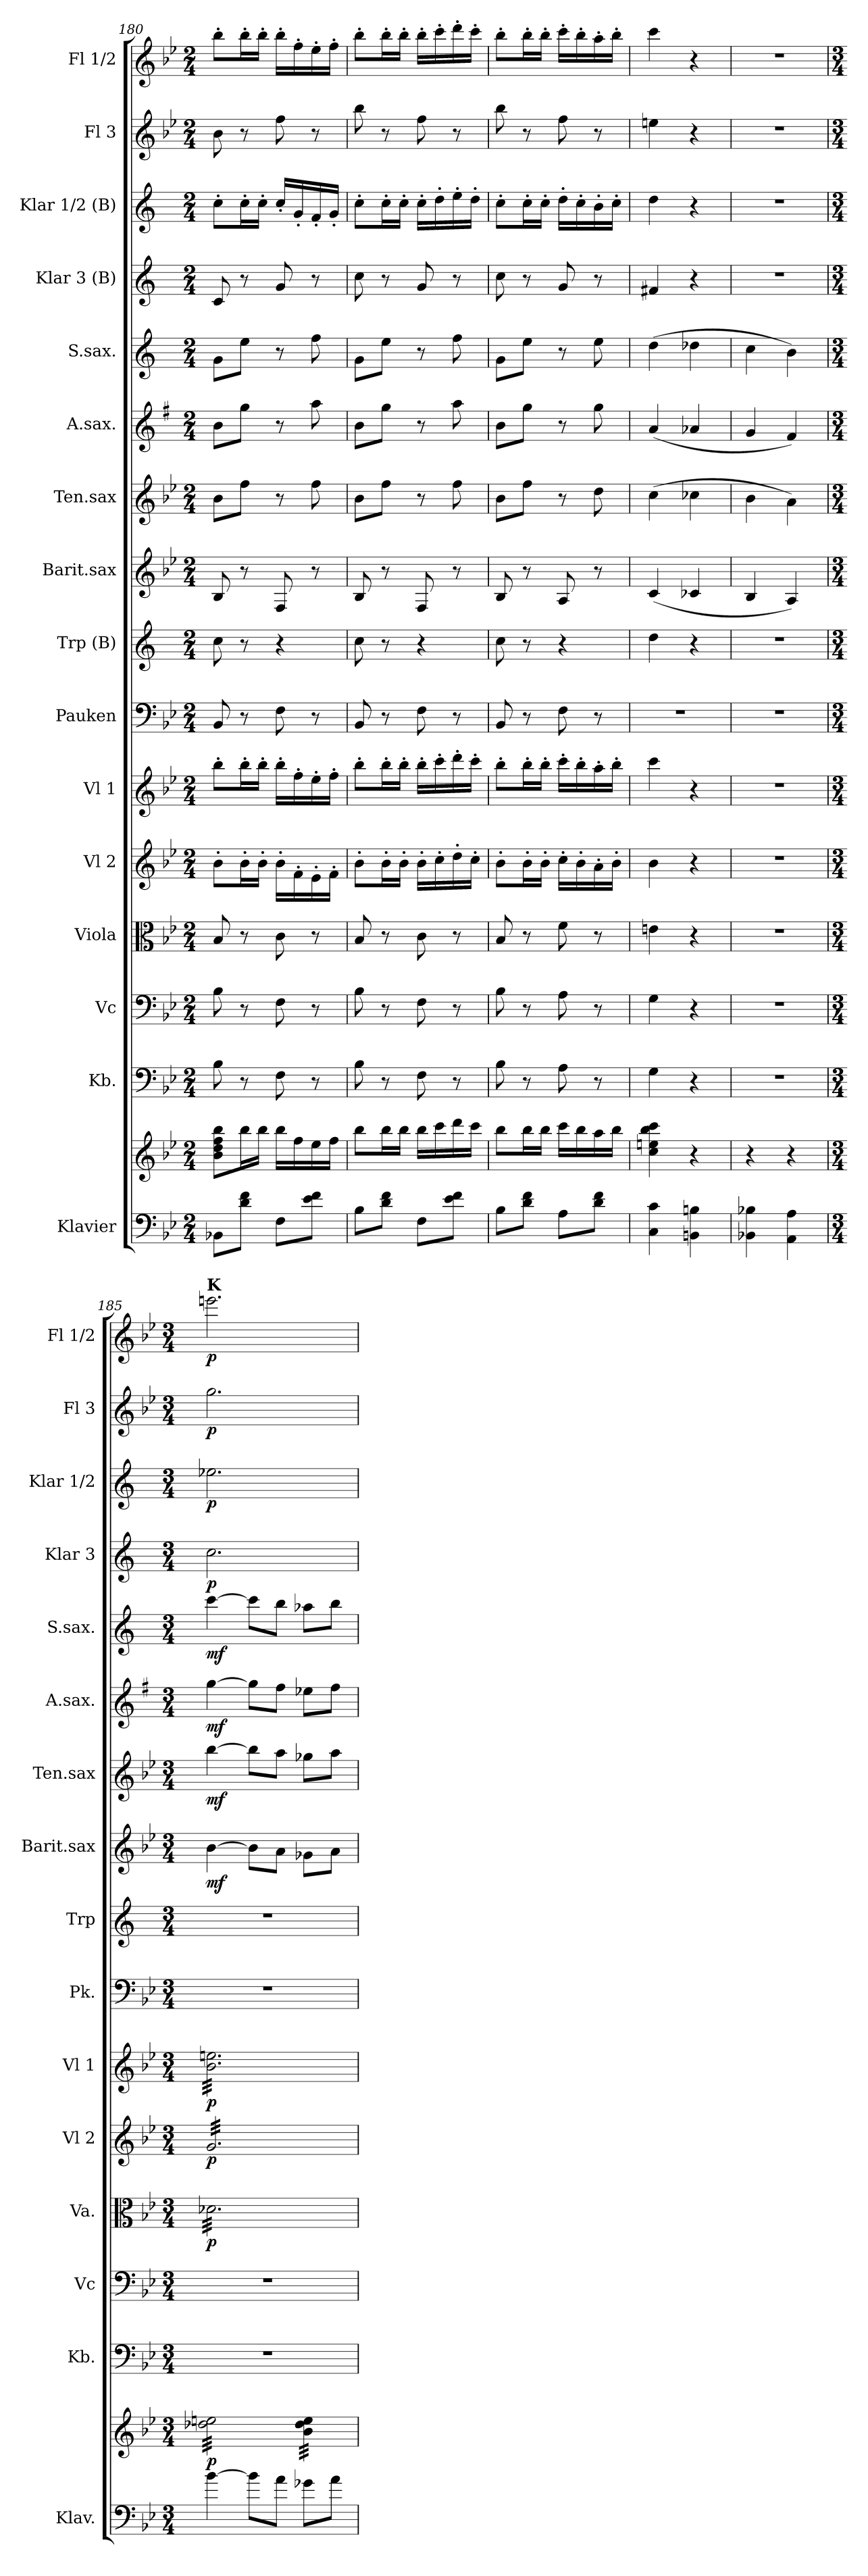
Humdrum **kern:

**kern	**kern	**dynam	**kern	**kern	**kern	**dynam	**kern	**dynam	**kern	**dynam	**kern	**kern	**kern	**dynam	**kern	**dynam	**kern	**dynam	**kern	**dynam	**kern	**dynam	**kern	**dynam	**kern	**dynam	**kern	**dynam
*part16	*part16	*part16	*part15	*part14	*part13	*part13	*part12	*part12	*part11	*part11	*part10	*part9	*part8	*part8	*part7	*part7	*part6	*part6	*part5	*part5	*part4	*part4	*part3	*part3	*part2	*part2	*part1	*part1
*staff17	*staff16	*staff16/17	*staff15	*staff14	*staff13	*staff13	*staff12	*staff12	*staff11	*staff11	*staff10	*staff9	*staff8	*staff8	*staff7	*staff7	*staff6	*staff6	*staff5	*staff5	*staff4	*staff4	*staff3	*staff3	*staff2	*staff2	*staff1	*staff1
*I"Klavier	*	*	*I"Kb.	*I"Vc	*I"Viola	*	*I"Vl 2	*	*I"Vl 1	*	*I"Pauken	*I"Trp (B)	*I"Barit.sax	*	*I"Ten.sax	*	*I"A.sax.	*	*I"S.sax.	*	*I"Klar 3 (B)	*	*I"Klar 1/2 (B)	*	*I"Fl 3	*	*I"Fl 1/2	*
*I'Klav.	*	*	*I'Kb.	*I'Vc	*I'Va.	*	*I'Vl 2	*	*I'Vl 1	*	*I'Pk.	*I'Trp	*I'Barit.sax	*	*I'Ten.sax	*	*I'A.sax.	*	*I'S.sax.	*	*I'Klar 3	*	*I'Klar 1/2	*	*I'Fl 3	*	*I'Fl 1/2	*
!!LO:PB:g=z
*clefF4	*clefG2	*	*clefF4	*clefF4	*clefC3	*	*clefG2	*	*clefG2	*	*clefF4	*clefG2	*clefG2	*	*clefG2	*	*clefG2	*	*clefG2	*	*clefG2	*	*clefG2	*	*clefG2	*	*clefG2	*
*	*	*	*ITrd7c12	*	*	*	*	*	*	*	*	*ITrd1c2	*ITrd12c21	*	*ITrd8c14	*	*ITrd5c9	*	*ITrd1c2	*	*ITrd1c2	*	*ITrd1c2	*	*	*	*	*
*k[b-e-]	*k[b-e-]	*	*k[b-e-]	*k[b-e-]	*k[b-e-]	*	*k[b-e-]	*	*k[b-e-]	*	*k[b-e-]	*k[b-e-]	*k[b-e-]	*	*k[b-e-]	*	*k[b-e-]	*	*k[b-e-]	*	*k[b-e-]	*	*k[b-e-]	*	*k[b-e-]	*	*k[b-e-]	*
*g:	*g:	*	*g:	*g:	*g:	*	*g:	*	*g:	*	*g:	*g:	*g:	*	*g:	*	*g:	*	*g:	*	*g:	*	*g:	*	*g:	*	*g:	*
*M2/4	*M2/4	*	*M2/4	*M2/4	*M2/4	*	*M2/4	*	*M2/4	*	*M2/4	*M2/4	*M2/4	*	*M2/4	*	*M2/4	*	*M2/4	*	*M2/4	*	*M2/4	*	*M2/4	*	*M2/4	*
=180	=180	=180	=180	=180	=180	=180	=180	=180	=180	=180	=180	=180	=180	=180	=180	=180	=180	=180	=180	=180	=180	=180	=180	=180	=180	=180	=180	=180
8BB-X\L	8b-\ 8dd\ 8ff\ 8bb-\L	.	8BB-\	8B-\	8B-/	.	8b-'\L	.	8bb-'\L	.	8BB-/	8b-\	8BB-/	.	8B-\L	.	8d\L	.	8f\L	.	8B-/	.	8b-'\L	.	8b-\	.	8bb-'\L	.
8d\ 8f\J	16bb-\L	.	8r	8r	8r	.	16b-'\L	.	16bb-'\L	.	8r	8r	8r	.	8f\J	.	8b-\J	.	8dd\J	.	8r	.	16b-'\L	.	8r	.	16bb-'\L	.
.	16bb-\JJ	.	.	.	.	.	16b-'\JJ	.	16bb-'\JJ	.	.	.	.	.	.	.	.	.	.	.	.	.	16b-'\JJ	.	.	.	16bb-'\JJ	.
8F\L	16bb-\LL	.	8FF\	8F\	8c\	.	16b-'\LL	.	16bb-'\LL	.	8F\	4r	8FF/	.	8r	.	8r	.	8r	.	8f/	.	16b-'/LL	.	8ff\	.	16bb-'\LL	.
.	16ff\	.	.	.	.	.	16f'\	.	16ff'\	.	.	.	.	.	.	.	.	.	.	.	.	.	16f'/	.	.	.	16ff'\	.
8e-\ 8f\J	16ee-\	.	8r	8r	8r	.	16e-'\	.	16ee-'\	.	8r	.	8r	.	8f\	.	8cc\	.	8ee-\	.	8r	.	16e-'/	.	8r	.	16ee-'\	.
.	16ff\JJ	.	.	.	.	.	16f'\JJ	.	16ff'\JJ	.	.	.	.	.	.	.	.	.	.	.	.	.	16f'/JJ	.	.	.	16ff'\JJ	.
=181	=181	=181	=181	=181	=181	=181	=181	=181	=181	=181	=181	=181	=181	=181	=181	=181	=181	=181	=181	=181	=181	=181	=181	=181	=181	=181	=181	=181
8B-\L	8bb-\L	.	8BB-\	8B-\	8B-/	.	8b-'\L	.	8bb-'\L	.	8BB-/	8b-\	8BB-/	.	8B-\L	.	8d\L	.	8f\L	.	8b-\	.	8b-'\L	.	8bb-\	.	8bb-'\L	.
8d\ 8f\J	16bb-\L	.	8r	8r	8r	.	16b-'\L	.	16bb-'\L	.	8r	8r	8r	.	8f\J	.	8b-\J	.	8dd\J	.	8r	.	16b-'\L	.	8r	.	16bb-'\L	.
.	16bb-\JJ	.	.	.	.	.	16b-'\JJ	.	16bb-'\JJ	.	.	.	.	.	.	.	.	.	.	.	.	.	16b-'\JJ	.	.	.	16bb-'\JJ	.
8F\L	16bb-\LL	.	8FF\	8F\	8c\	.	16b-'\LL	.	16bb-'\LL	.	8F\	4r	8FF/	.	8r	.	8r	.	8r	.	8f/	.	16b-'\LL	.	8ff\	.	16bb-'\LL	.
.	16ccc\	.	.	.	.	.	16cc'\	.	16ccc'\	.	.	.	.	.	.	.	.	.	.	.	.	.	16cc'\	.	.	.	16ccc'\	.
8e-\ 8f\J	16ddd\	.	8r	8r	8r	.	16dd'\	.	16ddd'\	.	8r	.	8r	.	8f\	.	8cc\	.	8ee-\	.	8r	.	16dd'\	.	8r	.	16ddd'\	.
.	16ccc\JJ	.	.	.	.	.	16cc'\JJ	.	16ccc'\JJ	.	.	.	.	.	.	.	.	.	.	.	.	.	16cc'\JJ	.	.	.	16ccc'\JJ	.
=182	=182	=182	=182	=182	=182	=182	=182	=182	=182	=182	=182	=182	=182	=182	=182	=182	=182	=182	=182	=182	=182	=182	=182	=182	=182	=182	=182	=182
8B-\L	8bb-\L	.	8BB-\	8B-\	8B-/	.	8b-'\L	.	8bb-'\L	.	8BB-/	8b-\	8BB-/	.	8B-\L	.	8d\L	.	8f\L	.	8b-\	.	8b-'\L	.	8bb-\	.	8bb-'\L	.
8d\ 8f\J	16bb-\L	.	8r	8r	8r	.	16b-'\L	.	16bb-'\L	.	8r	8r	8r	.	8f\J	.	8b-\J	.	8dd\J	.	8r	.	16b-'\L	.	8r	.	16bb-'\L	.
.	16bb-\JJ	.	.	.	.	.	16b-'\JJ	.	16bb-'\JJ	.	.	.	.	.	.	.	.	.	.	.	.	.	16b-'\JJ	.	.	.	16bb-'\JJ	.
8A\L	16ccc\LL	.	8AA\	8A\	8f\	.	16cc'\LL	.	16ccc'\LL	.	8F\	4r	8AA/	.	8r	.	8r	.	8r	.	8f/	.	16cc'\LL	.	8ff\	.	16ccc'\LL	.
.	16bb-\	.	.	.	.	.	16b-'\	.	16bb-'\	.	.	.	.	.	.	.	.	.	.	.	.	.	16b-'\	.	.	.	16bb-'\	.
8d\ 8f\J	16aa\	.	8r	8r	8r	.	16a'\	.	16aa'\	.	8r	.	8r	.	8d\	.	8b-\	.	8dd\	.	8r	.	16a'\	.	8r	.	16aa'\	.
.	16bb-\JJ	.	.	.	.	.	16b-'\JJ	.	16bb-'\JJ	.	.	.	.	.	.	.	.	.	.	.	.	.	16b-'\JJ	.	.	.	16bb-'\JJ	.
=183	=183	=183	=183	=183	=183	=183	=183	=183	=183	=183	=183	=183	=183	=183	=183	=183	=183	=183	=183	=183	=183	=183	=183	=183	=183	=183	=183	=183
4C\ 4c\	4cc\ 4een\ 4bb-\ 4ccc\	.	4GG\	4G\	4en\	.	4b-\	.	4ccc\	.	2r	4cc\	(4C/	.	(4c\	.	(4c/	.	(4cc\	.	4en/	.	4cc\	.	4een\	.	4ccc\	.
4BBn\ 4Bn\	4r	.	4r	4r	4r	.	4r	.	4r	.	.	4r	4C-X/	.	4c-X\	.	4c-X/	.	4cc-X\	.	4r	.	4r	.	4r	.	4r	.
=184	=184	=184	=184	=184	=184	=184	=184	=184	=184	=184	=184	=184	=184	=184	=184	=184	=184	=184	=184	=184	=184	=184	=184	=184	=184	=184	=184	=184
4BB-X\ 4B-X\	4r	.	2r	2r	2r	.	2r	.	2r	.	2r	2r	4BB-/	.	4B-\	.	4B-/	.	4b-\	.	2r	.	2r	.	2r	.	2r	.
4AA\ 4A\	4r	.	.	.	.	.	.	.	.	.	.	.	4AA/)	.	4A\)	.	4A/)	.	4a\)	.	.	.	.	.	.	.	.	.
=185	=185	=185	=185	=185	=185	=185	=185	=185	=185	=185	=185	=185	=185	=185	=185	=185	=185	=185	=185	=185	=185	=185	=185	=185	=185	=185	=185	=185
*M3/4	*M3/4	*	*M3/4	*M3/4	*M3/4	*	*M3/4	*	*M3/4	*	*M3/4	*M3/4	*M3/4	*	*M3/4	*	*M3/4	*	*M3/4	*	*M3/4	*	*M3/4	*	*M3/4	*	*M3/4	*
*	*	*	*	*	*	*	*	*	*	*	*	*	*	*	*	*	*	*	*	*	*	*	*	*	*	*	*MM60	*
!	!	!	!	!	!	!	!	!	!	!	!	!	!	!	!	!	!	!	!	!	!	!	!	!	!	!	!LO:TX:a:B:t=K	!
!	!LO:TX:b:B:t=K	!	!	!	!	!	!	!	!	!	!	!	!	!	!	!	!	!	!	!	!	!	!	!	!	!	!	!
!	!	!LO:DY:b	!	!	!	!LO:DY:b	!	!LO:DY:b	!	!LO:DY:b	!	!	!	!LO:DY:b	!	!LO:DY:b	!	!LO:DY:b	!	!LO:DY:b	!	!LO:DY:b	!	!LO:DY:b	!	!LO:DY:b	!	!LO:DY:b
*	*tremolo	*	*	*	*	*	*	*	*	*	*	*	*	*	*	*	*	*	*	*	*	*	*	*	*	*	*	*
*	*	*	*	*	*tremolo	*	*	*	*	*	*	*	*	*	*	*	*	*	*	*	*	*	*	*	*	*	*	*
*	*	*	*	*	*	*	*tremolo	*	*	*	*	*	*	*	*	*	*	*	*	*	*	*	*	*	*	*	*	*
*	*	*	*	*	*	*	*	*	*tremolo	*	*	*	*	*	*	*	*	*	*	*	*	*	*	*	*	*	*	*
[>4b-\	32dd-X\ 32een\LLL	p	2.r	2.r	32d-X\LLL	p	32g/LLL	p	32b-\ 32een\LLL	p	2.r	2.r	[>4B-\	mf	[>4b-\	mf	[>4b-\	mf	[>4bb-\	mf	2.b-\	p	2.dd-X\	p	2.gg\	p	2.eeen\	p
.	32dd-X\ 32een\	.	.	.	32d-X\	.	32g/	.	32b-\ 32een\	.	.	.	.	.	.	.	.	.	.	.	.	.	.	.	.	.	.	.
.	32dd-X\ 32een\	.	.	.	32d-X\	.	32g/	.	32b-\ 32een\	.	.	.	.	.	.	.	.	.	.	.	.	.	.	.	.	.	.	.
.	32dd-X\ 32een\	.	.	.	32d-X\	.	32g/	.	32b-\ 32een\	.	.	.	.	.	.	.	.	.	.	.	.	.	.	.	.	.	.	.
.	32dd-X\ 32een\	.	.	.	32d-X\	.	32g/	.	32b-\ 32een\	.	.	.	.	.	.	.	.	.	.	.	.	.	.	.	.	.	.	.
.	32dd-X\ 32een\	.	.	.	32d-X\	.	32g/	.	32b-\ 32een\	.	.	.	.	.	.	.	.	.	.	.	.	.	.	.	.	.	.	.
.	32dd-X\ 32een\	.	.	.	32d-X\	.	32g/	.	32b-\ 32een\	.	.	.	.	.	.	.	.	.	.	.	.	.	.	.	.	.	.	.
.	32dd-X\ 32een\	.	.	.	32d-X\	.	32g/	.	32b-\ 32een\	.	.	.	.	.	.	.	.	.	.	.	.	.	.	.	.	.	.	.
8b-\L]	32dd-X\ 32een\	.	.	.	32d-X\	.	32g/	.	32b-\ 32een\	.	.	.	8B-\L]	.	8b-\L]	.	8b-\L]	.	8bb-\L]	.	.	.	.	.	.	.	.	.
.	32dd-X\ 32een\	.	.	.	32d-X\	.	32g/	.	32b-\ 32een\	.	.	.	.	.	.	.	.	.	.	.	.	.	.	.	.	.	.	.
.	32dd-X\ 32een\	.	.	.	32d-X\	.	32g/	.	32b-\ 32een\	.	.	.	.	.	.	.	.	.	.	.	.	.	.	.	.	.	.	.
.	32dd-X\ 32een\	.	.	.	32d-X\	.	32g/	.	32b-\ 32een\	.	.	.	.	.	.	.	.	.	.	.	.	.	.	.	.	.	.	.
8a\J	32dd-X\ 32een\	.	.	.	32d-X\	.	32g/	.	32b-\ 32een\	.	.	.	8A\J	.	8a\J	.	8a\J	.	8aa\J	.	.	.	.	.	.	.	.	.
.	32dd-X\ 32een\	.	.	.	32d-X\	.	32g/	.	32b-\ 32een\	.	.	.	.	.	.	.	.	.	.	.	.	.	.	.	.	.	.	.
.	32dd-X\ 32een\	.	.	.	32d-X\	.	32g/	.	32b-\ 32een\	.	.	.	.	.	.	.	.	.	.	.	.	.	.	.	.	.	.	.
.	32dd-X\ 32een\JJJ	.	.	.	32d-X\	.	32g/	.	32b-\ 32een\	.	.	.	.	.	.	.	.	.	.	.	.	.	.	.	.	.	.	.
8g-X\L	32b-\ 32dd-\ 32ee\LLL	.	.	.	32d-X\	.	32g/	.	32b-\ 32een\	.	.	.	8G-X\L	.	8g-X\L	.	8g-X\L	.	8gg-X\L	.	.	.	.	.	.	.	.	.
.	32b-\ 32dd-\ 32ee\	.	.	.	32d-X\	.	32g/	.	32b-\ 32een\	.	.	.	.	.	.	.	.	.	.	.	.	.	.	.	.	.	.	.
.	32b-\ 32dd-\ 32ee\	.	.	.	32d-X\	.	32g/	.	32b-\ 32een\	.	.	.	.	.	.	.	.	.	.	.	.	.	.	.	.	.	.	.
.	32b-\ 32dd-\ 32ee\	.	.	.	32d-X\	.	32g/	.	32b-\ 32een\	.	.	.	.	.	.	.	.	.	.	.	.	.	.	.	.	.	.	.
8a\J	32b-\ 32dd-\ 32ee\	.	.	.	32d-X\	.	32g/	.	32b-\ 32een\	.	.	.	8A\J	.	8a\J	.	8a\J	.	8aa\J	.	.	.	.	.	.	.	.	.
.	32b-\ 32dd-\ 32ee\	.	.	.	32d-X\	.	32g/	.	32b-\ 32een\	.	.	.	.	.	.	.	.	.	.	.	.	.	.	.	.	.	.	.
.	32b-\ 32dd-\ 32ee\	.	.	.	32d-X\	.	32g/	.	32b-\ 32een\	.	.	.	.	.	.	.	.	.	.	.	.	.	.	.	.	.	.	.
.	32b-\ 32dd-\ 32ee\JJJ	.	.	.	32d-X\JJJ	.	32g/JJJ	.	32b-\ 32een\JJJ	.	.	.	.	.	.	.	.	.	.	.	.	.	.	.	.	.	.	.
*	*	*	*	*	*	*	*	*	*Xtremolo	*	*	*	*	*	*	*	*	*	*	*	*	*	*	*	*	*	*	*
*	*	*	*	*	*	*	*Xtremolo	*	*	*	*	*	*	*	*	*	*	*	*	*	*	*	*	*	*	*	*	*
*	*	*	*	*	*Xtremolo	*	*	*	*	*	*	*	*	*	*	*	*	*	*	*	*	*	*	*	*	*	*	*
*	*Xtremolo	*	*	*	*	*	*	*	*	*	*	*	*	*	*	*	*	*	*	*	*	*	*	*	*	*	*	*
=	=	=	=	=	=	=	=	=	=	=	=	=	=	=	=	=	=	=	=	=	=	=	=	=	=	=	=	=
*-	*-	*-	*-	*-	*-	*-	*-	*-	*-	*-	*-	*-	*-	*-	*-	*-	*-	*-	*-	*-	*-	*-	*-	*-	*-	*-	*-	*-
